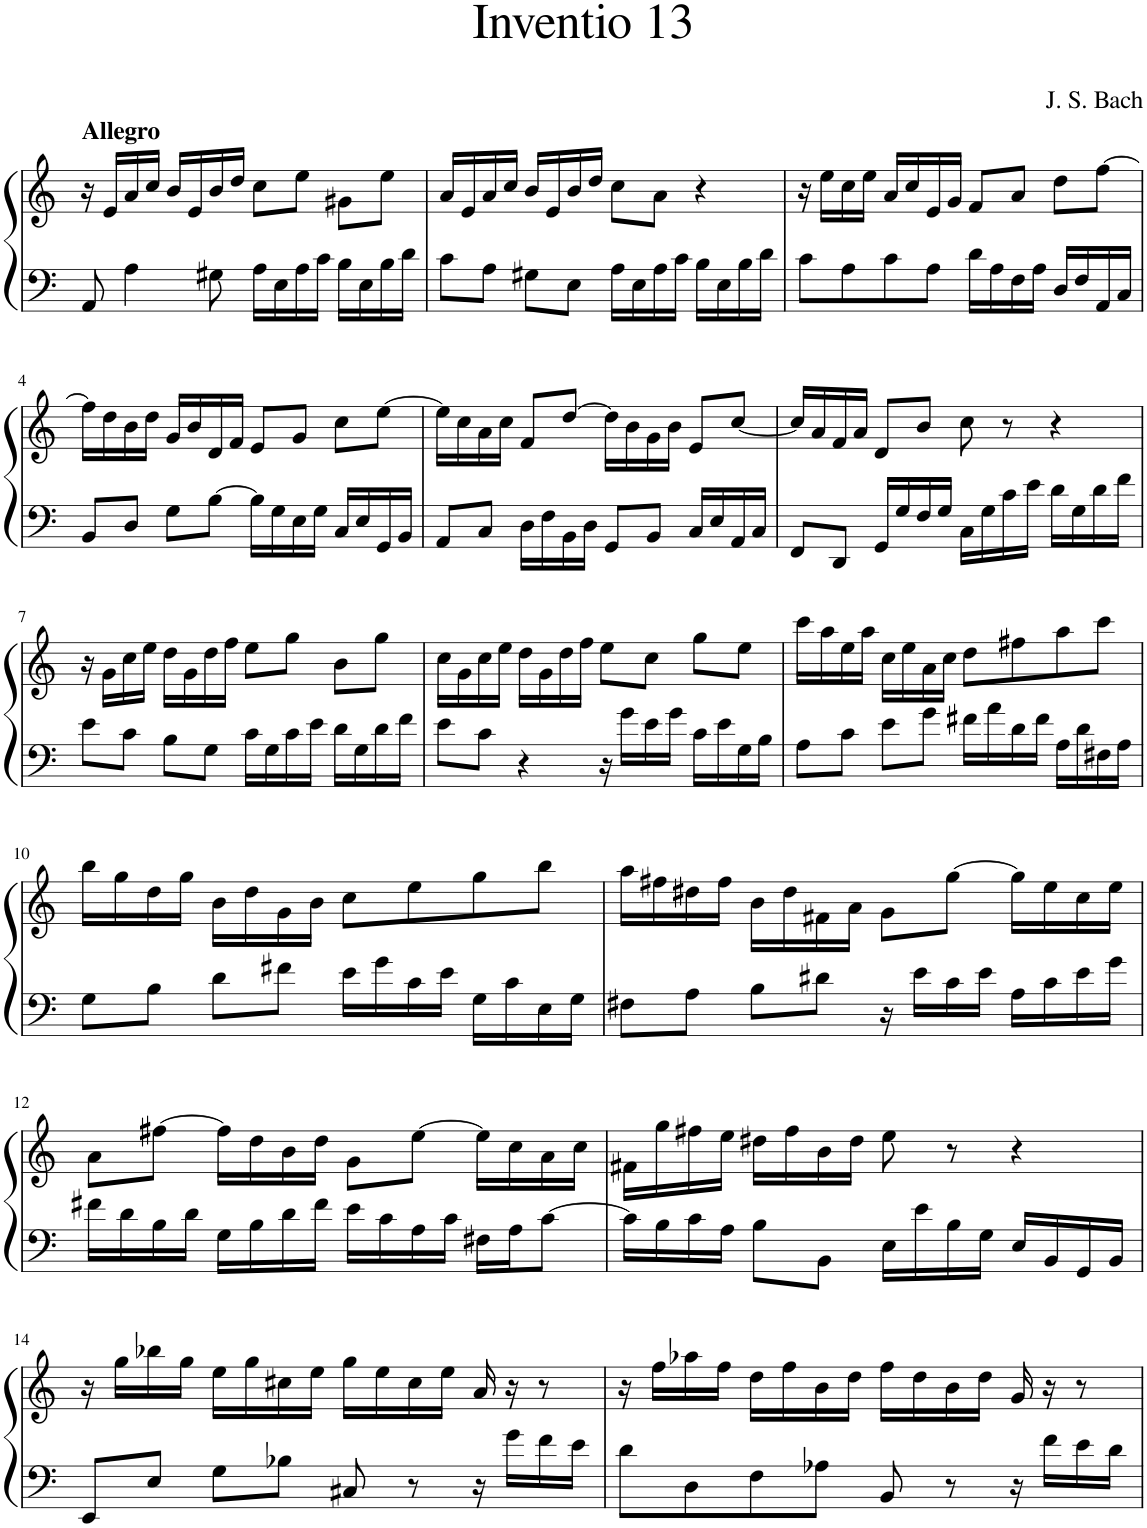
**kern	**kern
*part1	*part1
*staff2	*staff1
*I"Piano	*
*I'Pno	*
*clefF4	*clefG2
*k[]	*k[]
=1	=1
!	!LO:TX:a:B:t=Allegro
8AA/	16r
.	16e/LL
4A\	16a/
.	16cc/JJ
.	16b/LL
.	16e/
8G#X\	16b/
.	16dd/JJ
16A\LL	8cc\L
16E\	.
16A\	8ee\J
16c\JJ	.
16B\LL	8g#X\L
16E\	.
16B\	8ee\J
16d\JJ	.
=2	=2
8c\L	16a/LL
.	16e/
8A\J	16a/
.	16cc/JJ
8G#X\L	16b/LL
.	16e/
8E\J	16b/
.	16dd/JJ
16A\LL	8cc\L
16E\	.
16A\	8a\J
16c\JJ	.
16B\LL	4r
16E\	.
16B\	.
16d\JJ	.
=3	=3
8c\L	16r
.	16ee\LL
8A\	16cc\
.	16ee\JJ
8c\	16a/LL
.	16cc/
8A\J	16e/
.	16g/JJ
16d\LL	8f/L
16A\	.
16F\	8a/J
16A\JJ	.
16D/LL	8dd\L
16F/	.
16AA/	[8ff\J
16C/JJ	.
!!LO:LB:g=z
=4	=4
8BB/L	16ff\LL]
.	16dd\
8D/J	16b\
.	16dd\JJ
8G\L	16g/LL
.	16b/
[8B\J	16d/
.	16f/JJ
16B\LL]	8e/L
16G\	.
16E\	8g/J
16G\JJ	.
16C/LL	8cc\L
16E/	.
16GG/	[8ee\J
16BB/JJ	.
=5	=5
8AA/L	16ee\LL]
.	16cc\
8C/J	16a\
.	16cc\JJ
16D\LL	8f/L
16F\	.
16BB\	[8dd/J
16D\JJ	.
8GG/L	16dd\LL]
.	16b\
8BB/J	16g\
.	16b\JJ
16C/LL	8e/L
16E/	.
16AA/	[8cc/J
16C/JJ	.
=6	=6
8FF/L	16cc/LL]
.	16a/
8DD/J	16f/
.	16a/JJ
16GG/LL	8d/L
16G/	.
16F/	8b/J
16G/JJ	.
16C\LL	8cc\
16G\	.
16c\	8r
16e\JJ	.
16d\LL	4r
16G\	.
16d\	.
16f\JJ	.
!!LO:LB:g=z
=7	=7
8e\L	16r
.	16g\LL
8c\J	16cc\
.	16ee\JJ
8B\L	16dd\LL
.	16g\
8G\J	16dd\
.	16ff\JJ
16c\LL	8ee\L
16G\	.
16c\	8gg\J
16e\JJ	.
16d\LL	8b\L
16G\	.
16d\	8gg\J
16f\JJ	.
=8	=8
8e\L	16cc\LL
.	16g\
8c\J	16cc\
.	16ee\JJ
4r	16dd\LL
.	16g\
.	16dd\
.	16ff\JJ
16r	8ee\L
16g\LL	.
16e\	8cc\J
16g\JJ	.
16c\LL	8gg\L
16e\	.
16G\	8ee\J
16B\JJ	.
=9	=9
8A\L	16ccc\LL
.	16aa\
8c\J	16ee\
.	16aa\JJ
8e\L	16cc\LL
.	16ee\
8g\J	16a\
.	16cc\JJ
16f#X\LL	8dd\L
16a\	.
16d\	8ff#X\
16f#\JJ	.
16A\LL	8aa\
16d\	.
16F#X\	8ccc\J
16A\JJ	.
!!LO:LB:g=z
=10	=10
8G\L	16bb\LL
.	16gg\
8B\J	16dd\
.	16gg\JJ
8d\L	16b\LL
.	16dd\
8f#X\J	16g\
.	16b\JJ
16e\LL	8cc\L
16g\	.
16c\	8ee\
16e\JJ	.
16G\LL	8gg\
16c\	.
16E\	8bb\J
16G\JJ	.
=11	=11
8F#X\L	16aa\LL
.	16ff#X\
8A\J	16dd#X\
.	16ff#\JJ
8B\L	16b\LL
.	16dd#\
8d#X\J	16f#X\
.	16a\JJ
16r	8g\L
16e\LL	.
16c\	[8gg\J
16e\JJ	.
16A\LL	16gg\LL]
16c\	16ee\
16e\	16cc\
16g\JJ	16ee\JJ
!!LO:LB:g=z
=12	=12
16f#X\LL	8a\L
16d\	.
16B\	[8ff#X\J
16d\JJ	.
16G\LL	16ff#\LL]
16B\	16dd\
16d\	16b\
16f#\JJ	16dd\JJ
16e\LL	8g\L
16c\	.
16A\	[8ee\J
16c\JJ	.
16F#X\LL	16ee\LL]
16A\J	16cc\
[8c\J	16a\
.	16cc\JJ
=13	=13
16c\LL]	16f#X\LL
16B\	16gg\
16c\	16ff#X\
16A\JJ	16ee\JJ
8B\L	16dd#X\LL
.	16ff#\
8BB\J	16b\
.	16dd#\JJ
16E\LL	8ee\
16e\	.
16B\	8r
16G\JJ	.
16E/LL	4r
16BB/	.
16GG/	.
16BB/JJ	.
!!LO:LB:g=z
=14	=14
8EE/L	16r
.	16gg\LL
8E/J	16bb-X\
.	16gg\JJ
8G\L	16ee\LL
.	16gg\
8B-X\J	16cc#X\
.	16ee\JJ
8C#X/	16gg\LL
.	16ee\
8r	16cc#\
.	16ee\JJ
16r	16a/
16g\LL	16r
16f\	8r
16e\JJ	.
=15	=15
8d\L	16r
.	16ff\LL
8D\	16aa-X\
.	16ff\JJ
8F\	16dd\LL
.	16ff\
8A-X\J	16b\
.	16dd\JJ
8BB/	16ff\LL
.	16dd\
8r	16b\
.	16dd\JJ
16r	16g/
16f\LL	16r
16e\	8r
16d\JJ	.
=	=
*-	*-
